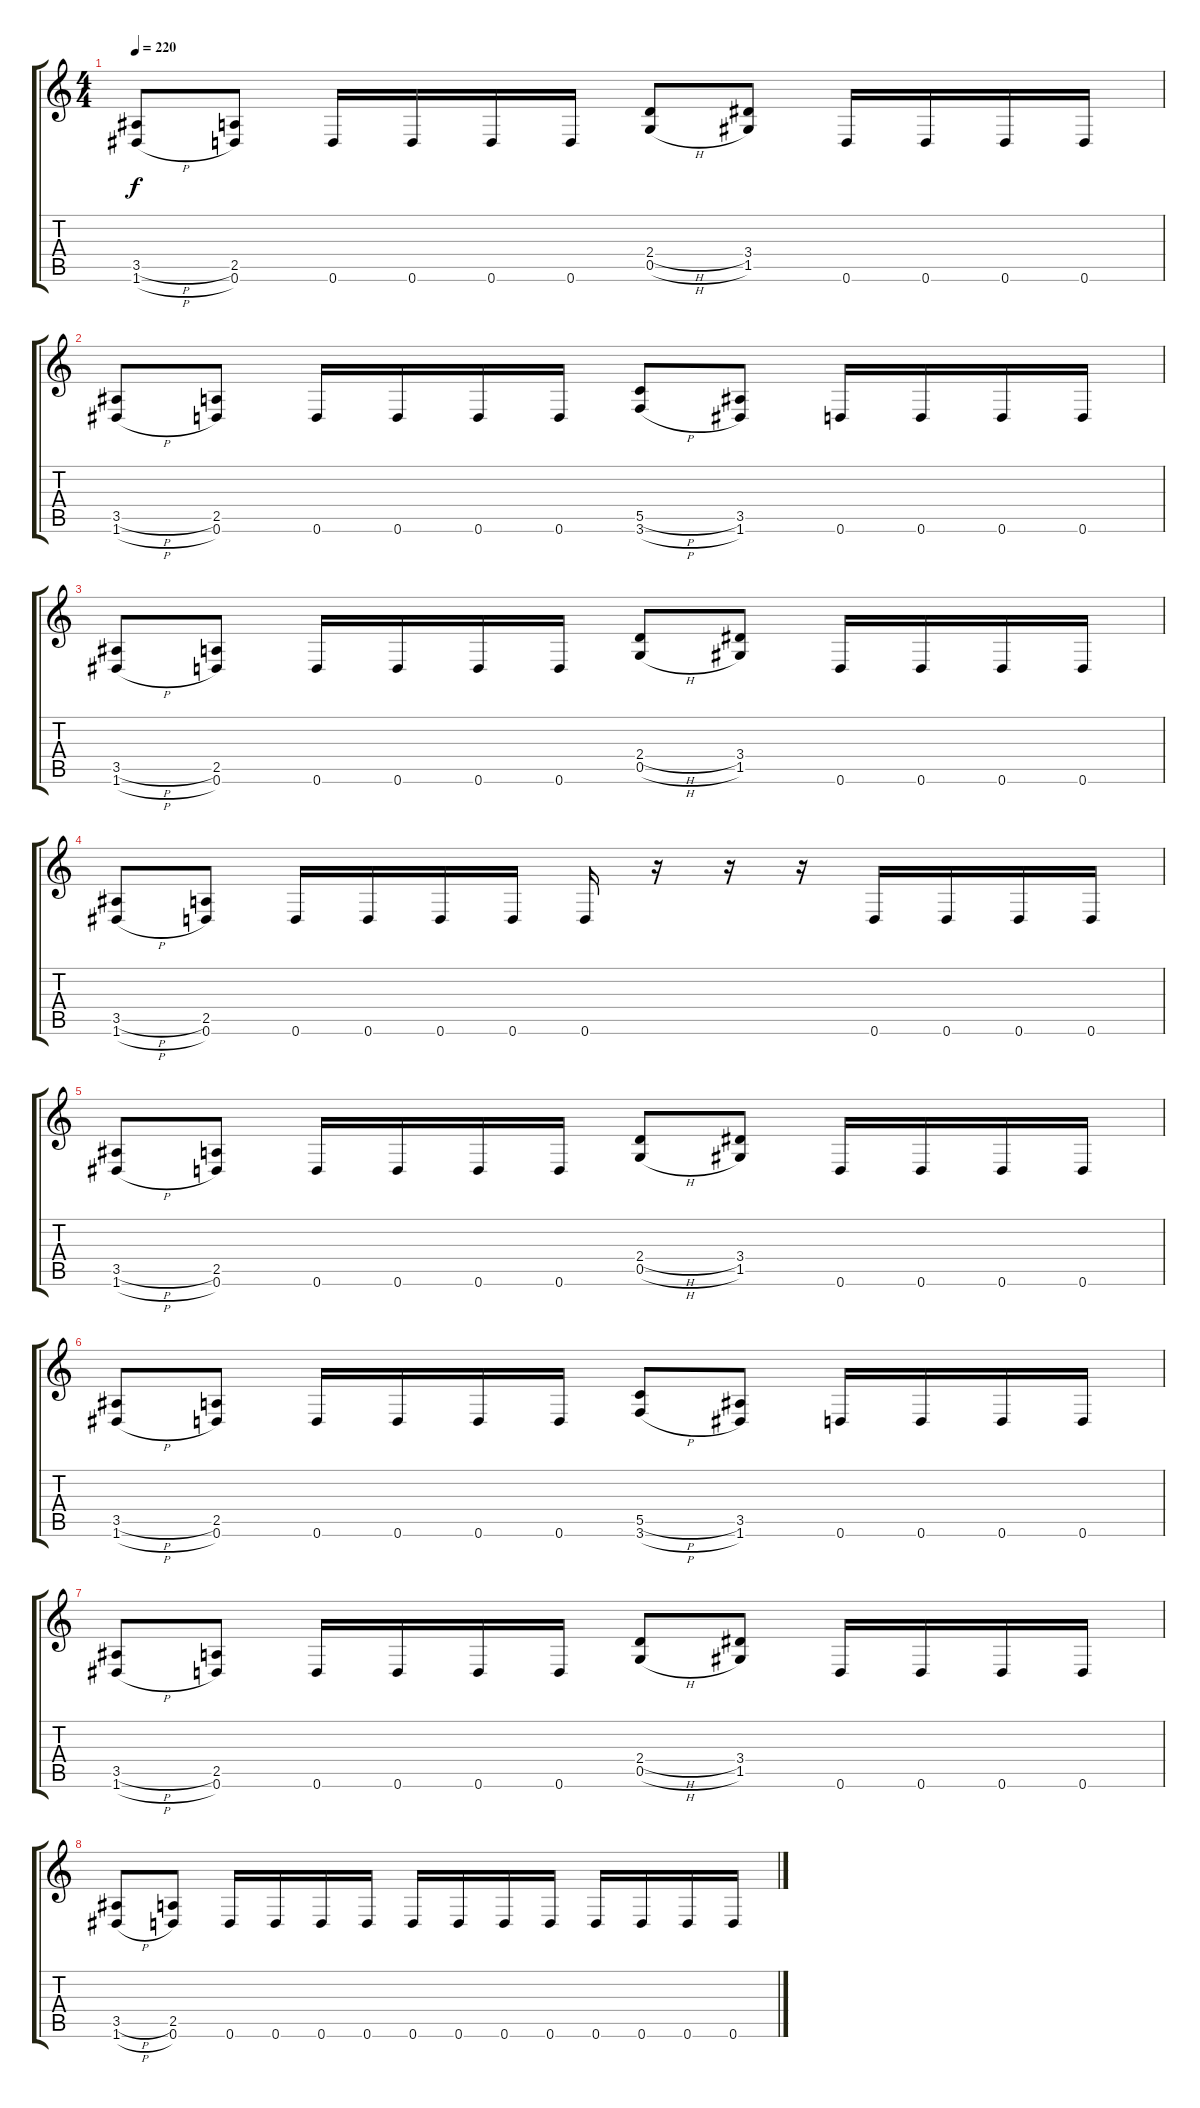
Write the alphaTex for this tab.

\track "" {instrument distortionguitar}
\staff {score tabs}
\tuning (D4 A3 F3 C3 G2 D2) {hide}
\ts (4 4)
\tempo 220
\clef g2
\ks c
(3.5{h} 1.6{h}).8{dy f} (2.5 0.6).8 0.6.16 0.6.16 0.6.16 0.6.16 (2.4{h} 0.5{h}).8 (3.4 1.5).8 0.6.16 0.6.16 0.6.16 0.6.16 |
(3.5{h} 1.6{h}).8 (2.5 0.6).8 0.6.16 0.6.16 0.6.16 0.6.16 (5.5{h} 3.6{h}).8 (3.5 1.6).8 0.6.16 0.6.16 0.6.16 0.6.16 |
(3.5{h} 1.6{h}).8 (2.5 0.6).8 0.6.16 0.6.16 0.6.16 0.6.16 (2.4{h} 0.5{h}).8 (3.4 1.5).8 0.6.16 0.6.16 0.6.16 0.6.16 |
(3.5{h} 1.6{h}).8 (2.5 0.6).8 0.6.16 0.6.16 0.6.16 0.6.16 0.6.16 r.16 r.16 r.16 0.6.16 0.6.16 0.6.16 0.6.16 |
(3.5{h} 1.6{h}).8 (2.5 0.6).8 0.6.16 0.6.16 0.6.16 0.6.16 (2.4{h} 0.5{h}).8 (3.4 1.5).8 0.6.16 0.6.16 0.6.16 0.6.16 |
(3.5{h} 1.6{h}).8 (2.5 0.6).8 0.6.16 0.6.16 0.6.16 0.6.16 (5.5{h} 3.6{h}).8 (3.5 1.6).8 0.6.16 0.6.16 0.6.16 0.6.16 |
(3.5{h} 1.6{h}).8 (2.5 0.6).8 0.6.16 0.6.16 0.6.16 0.6.16 (2.4{h} 0.5{h}).8 (3.4 1.5).8 0.6.16 0.6.16 0.6.16 0.6.16 |
(3.5{h} 1.6{h}).8 (2.5 0.6).8 0.6.16 0.6.16 0.6.16 0.6.16 0.6.16 0.6.16 0.6.16 0.6.16 0.6.16 0.6.16 0.6.16 0.6.16
